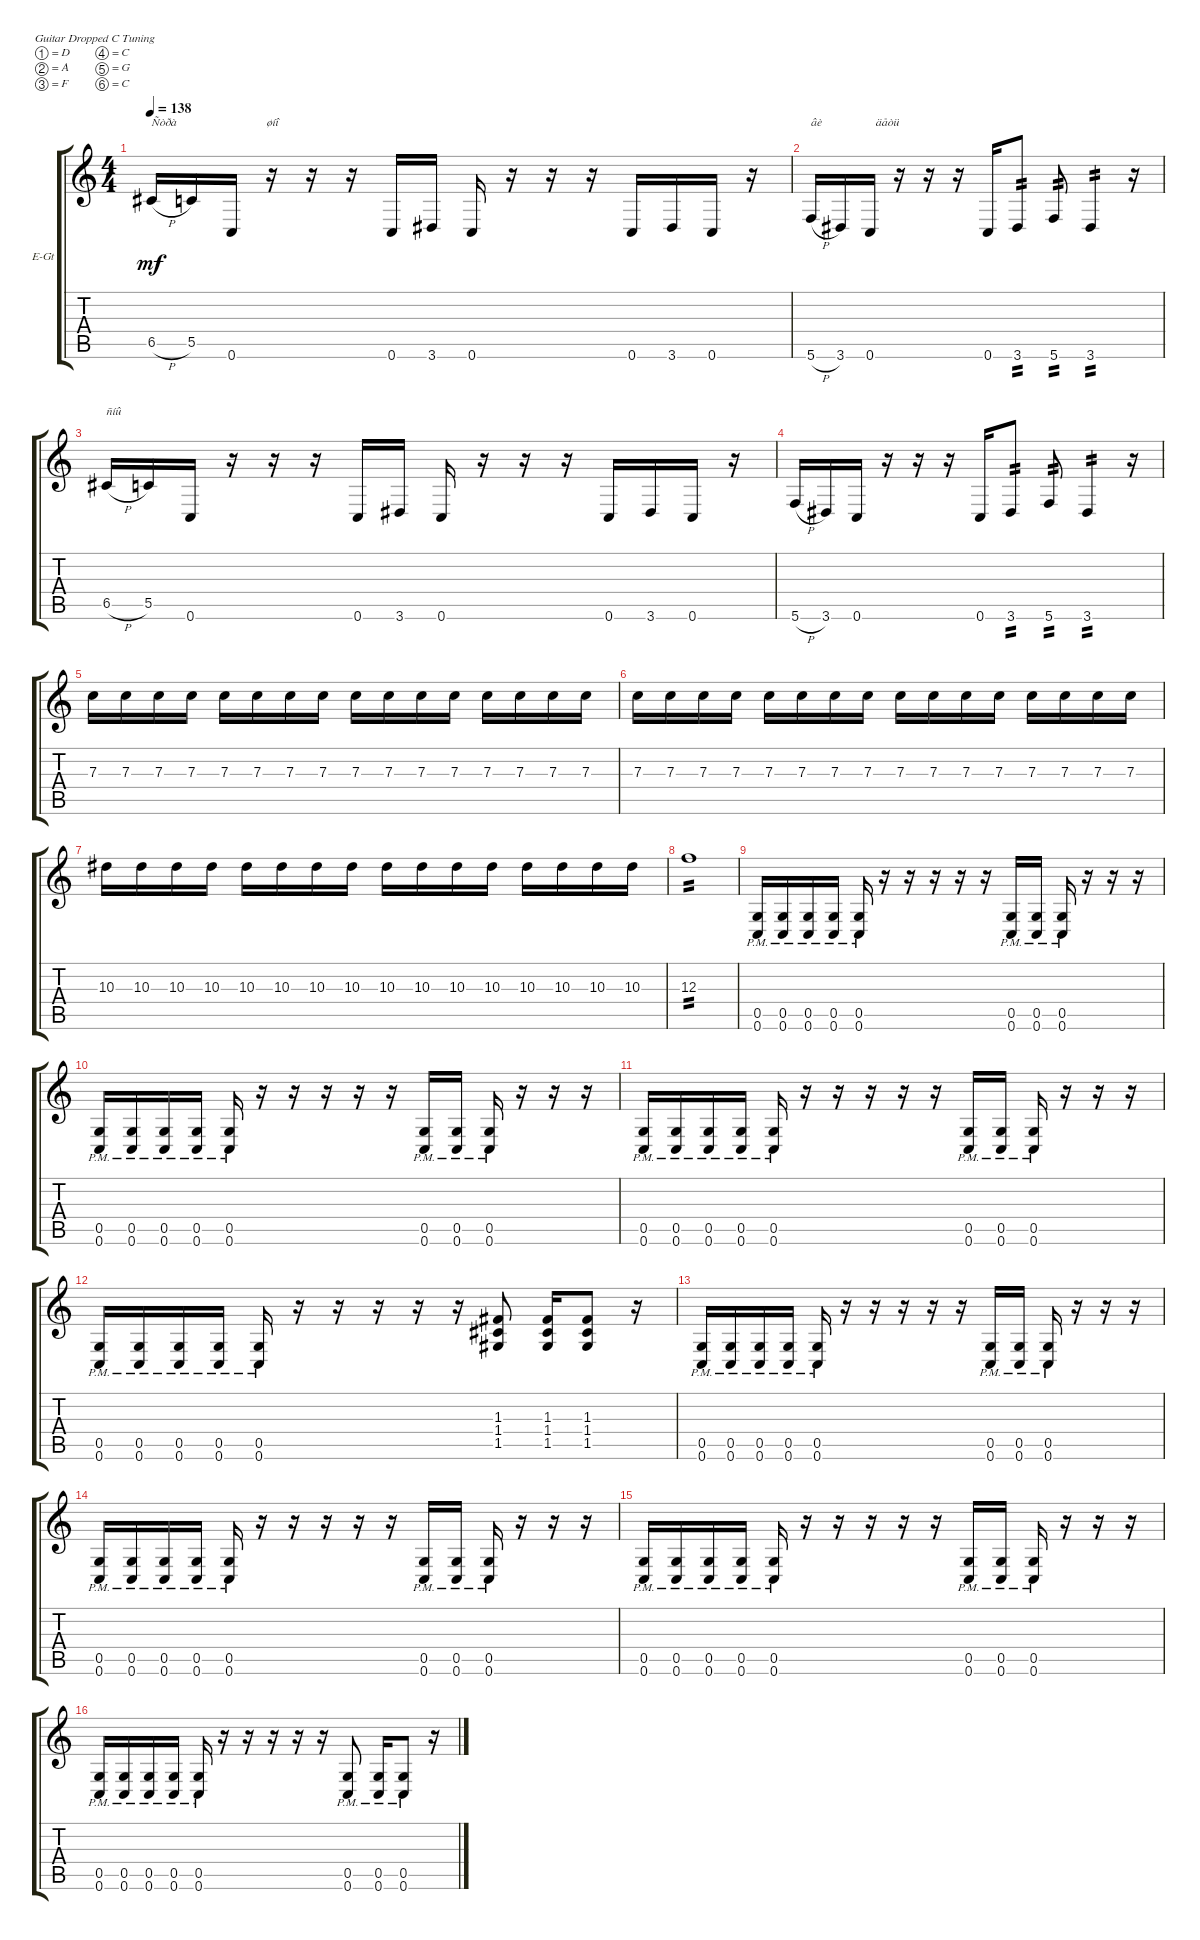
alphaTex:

\bracketExtendMode groupsimilarinstruments
\firstSystemTrackNameOrientation horizontal
\otherSystemsTrackNameOrientation horizontal
\track ("Guitar 1" "E-Gt") {instrument distortionguitar}
\staff {score tabs}
\tuning (D4 A3 F3 C3 G2 C2)
\ts (4 4)
\tempo 138
\clef g2
\ks c
6.5{h}.16{txt "Ñòðà                              øíî" dy mf} 5.5.16 0.6.16 r.16 r.16 r.16 0.6.16 3.6.16 0.6.16 r.16 r.16 r.16 0.6.16 3.6.16 0.6.16 r.16 |
5.6{h}.16{txt "âè                  äåòü"} 3.6.16 0.6.16 r.16 r.16 r.16 0.6.16 3.6.8{tp 2} 5.6.8{tp 2} 3.6.4{tp 2} r.16 |
6.5{h}.16{txt "ñíû"} 5.5.16 0.6.16 r.16 r.16 r.16 0.6.16 3.6.16 0.6.16 r.16 r.16 r.16 0.6.16 3.6.16 0.6.16 r.16 |
5.6{h}.16 3.6.16 0.6.16 r.16 r.16 r.16 0.6.16 3.6.8{tp 2} 5.6.8{tp 2} 3.6.4{tp 2} r.16 |
7.3.16 7.3.16 7.3.16 7.3.16 7.3.16 7.3.16 7.3.16 7.3.16 7.3.16 7.3.16 7.3.16 7.3.16 7.3.16 7.3.16 7.3.16 7.3.16 |
7.3.16 7.3.16 7.3.16 7.3.16 7.3.16 7.3.16 7.3.16 7.3.16 7.3.16 7.3.16 7.3.16 7.3.16 7.3.16 7.3.16 7.3.16 7.3.16 |
10.3.16 10.3.16 10.3.16 10.3.16 10.3.16 10.3.16 10.3.16 10.3.16 10.3.16 10.3.16 10.3.16 10.3.16 10.3.16 10.3.16 10.3.16 10.3.16 |
12.3.1{tp 2} |
(0.5{pm} 0.6{pm}).16 (0.5{pm} 0.6{pm}).16 (0.5{pm} 0.6{pm}).16 (0.5{pm} 0.6{pm}).16 (0.5{pm} 0.6{pm}).16 r.16 r.16 r.16 r.16 r.16 (0.5{pm} 0.6{pm}).16 (0.5{pm} 0.6{pm}).16 (0.5{pm} 0.6{pm}).16 r.16 r.16 r.16 |
(0.5{pm} 0.6{pm}).16 (0.5{pm} 0.6{pm}).16 (0.5{pm} 0.6{pm}).16 (0.5{pm} 0.6{pm}).16 (0.5{pm} 0.6{pm}).16 r.16 r.16 r.16 r.16 r.16 (0.5{pm} 0.6{pm}).16 (0.5{pm} 0.6{pm}).16 (0.5{pm} 0.6{pm}).16 r.16 r.16 r.16 |
(0.5{pm} 0.6{pm}).16 (0.5{pm} 0.6{pm}).16 (0.5{pm} 0.6{pm}).16 (0.5{pm} 0.6{pm}).16 (0.5{pm} 0.6{pm}).16 r.16 r.16 r.16 r.16 r.16 (0.5{pm} 0.6{pm}).16 (0.5{pm} 0.6{pm}).16 (0.5{pm} 0.6{pm}).16 r.16 r.16 r.16 |
(0.5{pm} 0.6{pm}).16 (0.5{pm} 0.6{pm}).16 (0.5{pm} 0.6{pm}).16 (0.5{pm} 0.6{pm}).16 (0.5{pm} 0.6{pm}).16 r.16 r.16 r.16 r.16 r.16 (1.3 1.4 1.5).8 (1.3 1.4 1.5).16 (1.3 1.4 1.5).8 r.16 |
(0.5{pm} 0.6{pm}).16 (0.5{pm} 0.6{pm}).16 (0.5{pm} 0.6{pm}).16 (0.5{pm} 0.6{pm}).16 (0.5{pm} 0.6{pm}).16 r.16 r.16 r.16 r.16 r.16 (0.5{pm} 0.6{pm}).16 (0.5{pm} 0.6{pm}).16 (0.5{pm} 0.6{pm}).16 r.16 r.16 r.16 |
(0.5{pm} 0.6{pm}).16 (0.5{pm} 0.6{pm}).16 (0.5{pm} 0.6{pm}).16 (0.5{pm} 0.6{pm}).16 (0.5{pm} 0.6{pm}).16 r.16 r.16 r.16 r.16 r.16 (0.5{pm} 0.6{pm}).16 (0.5{pm} 0.6{pm}).16 (0.5{pm} 0.6{pm}).16 r.16 r.16 r.16 |
(0.5{pm} 0.6{pm}).16 (0.5{pm} 0.6{pm}).16 (0.5{pm} 0.6{pm}).16 (0.5{pm} 0.6{pm}).16 (0.5{pm} 0.6{pm}).16 r.16 r.16 r.16 r.16 r.16 (0.5{pm} 0.6{pm}).16 (0.5{pm} 0.6{pm}).16 (0.5{pm} 0.6{pm}).16 r.16 r.16 r.16 |
(0.5{pm} 0.6{pm}).16 (0.5{pm} 0.6{pm}).16 (0.5{pm} 0.6{pm}).16 (0.5{pm} 0.6{pm}).16 (0.5{pm} 0.6{pm}).16 r.16 r.16 r.16 r.16 r.16 (0.5{pm} 0.6{pm}).8 (0.5{pm} 0.6{pm}).16 (0.5{pm} 0.6{pm}).8 r.16
